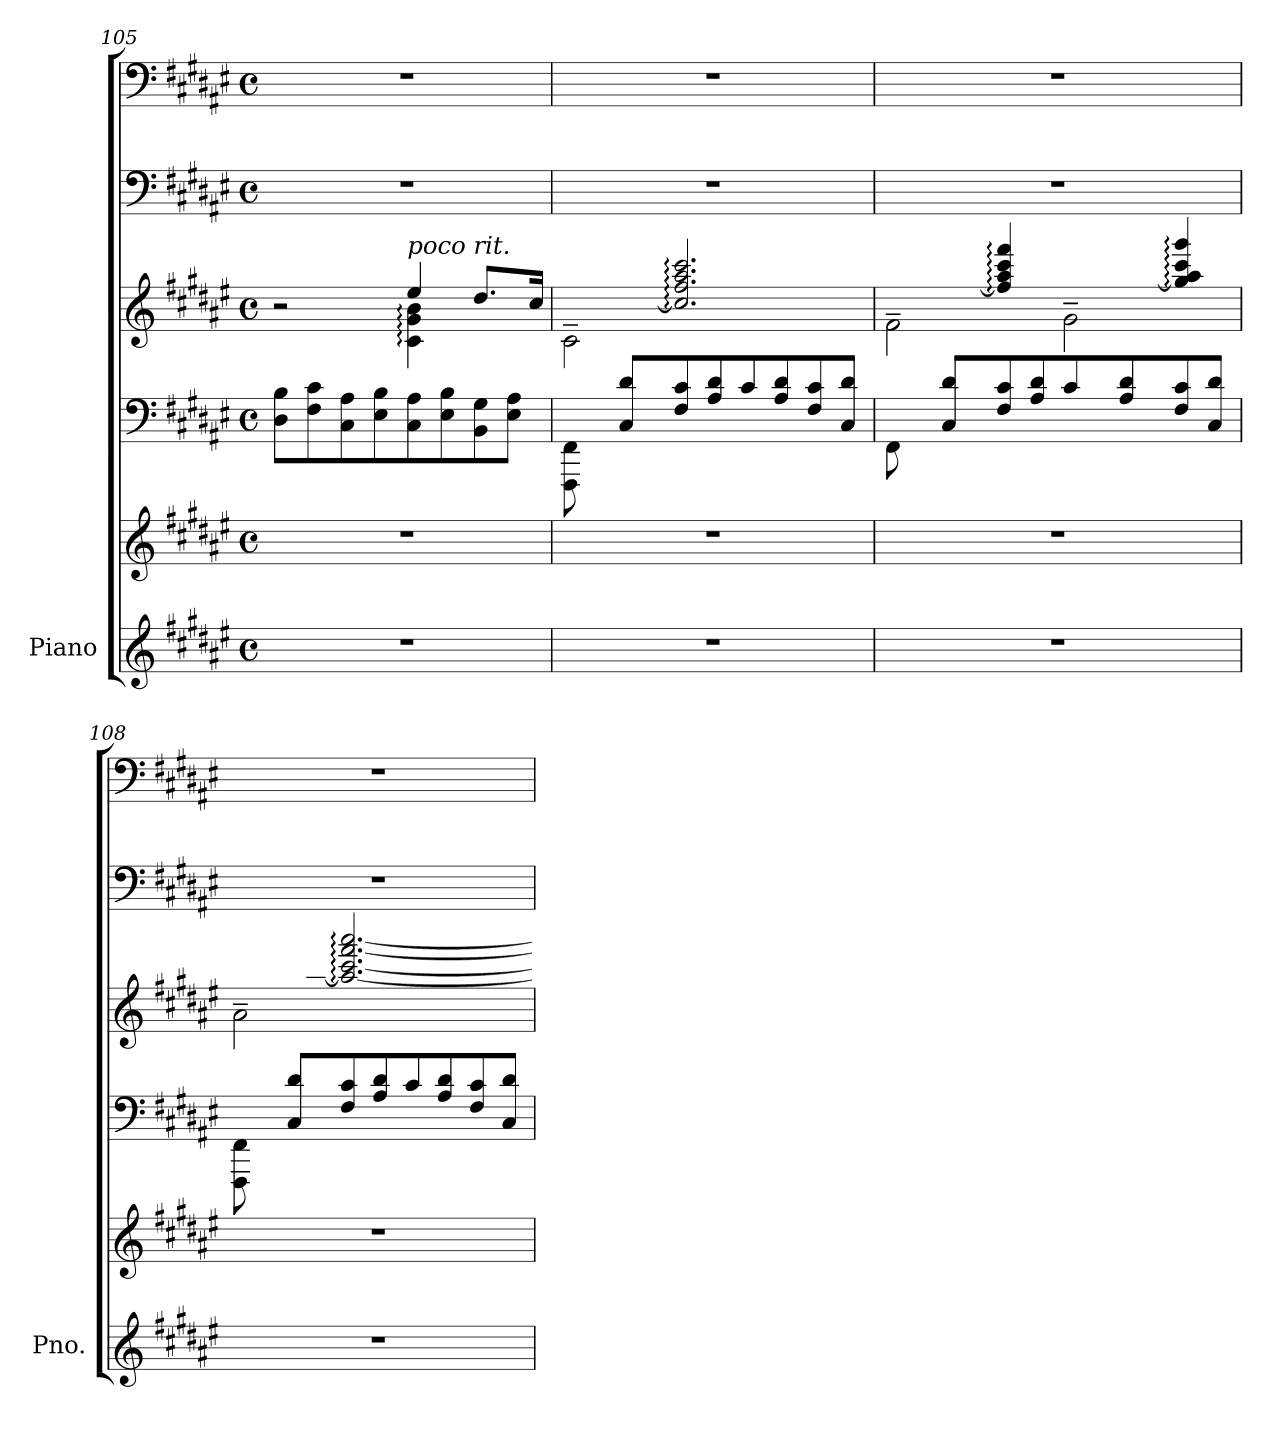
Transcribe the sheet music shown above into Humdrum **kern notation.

**kern	**kern	**kern	**kern	**kern	**kern
*part1	*part1	*part1	*part1	*part1	*part1
*staff6	*staff5	*staff4	*staff3	*staff2	*staff1
*I"Piano	*	*	*	*	*
*I'Pno.	*	*	*	*	*
*clefG2	*clefG2	*clefF4	*clefG2	*clefF4	*clefF4
*k[f#c#g#d#a#e#]	*k[f#c#g#d#a#e#]	*k[f#c#g#d#a#e#]	*k[f#c#g#d#a#e#]	*k[f#c#g#d#a#e#]	*k[f#c#g#d#a#e#]
*M4/4	*M4/4	*M4/4	*M4/4	*M4/4	*M4/4
*met(c)	*met(c)	*met(c)	*met(c)	*met(c)	*met(c)
=105	=105	=105	=105	=105	=105
*	*	*	*^	*	*
1r	1r	8D#\ 8B\L	2ryy	2r	1r	1r
.	.	8F#\ 8c#\	.	.	.	.
.	.	8C#\ 8A#\	.	.	.	.
.	.	8E#\ 8B\	.	.	.	.
!	!	!	!LO:TX:a:i:t=poco rit.	!	!	!
.	.	8C#\ 8A#\	4c#\: 4g#\: 4b\:	4ee#/	.	.
.	.	8E#\ 8B\	.	.	.	.
.	.	8BB\ 8G#\	4ryy	8.dd#/L	.	.
.	.	8E#\ 8A#\J	.	.	.	.
.	.	.	.	16cc#/Jk	.	.
=106	=106	=106	=106	=106	=106	=106
!	!	!	!	!LO:N:head=solid	!	!
1r	1r	8FFF#\ 8FF#\	2c#~\	16c#/LLyy	1r	1r
.	.	.	.	16f#/	.	.
.	.	8C#/ 8d#/L	.	16a#/	.	.
.	.	.	.	[16cc#/JJ	.	.
.	.	8F#/ 8c#/	.	2.cc#/]: 2.ff#/: 2.aa#/: 2.ccc#/:	.	.
.	.	8A#/ 8d#/	.	.	.	.
.	.	8c#/	2ryy	.	.	.
.	.	8A#/ 8d#/	.	.	.	.
.	.	8F#/ 8c#/	.	.	.	.
.	.	8C#/ 8d#/J	.	.	.	.
!!LO:LB:g=z
=107	=107	=107	=107	=107	=107	=107
!	!	!	!	!LO:N:head=solid	!	!
1r	1r	8FF#\	2f#~\	16f#/LLyy	1r	1r
.	.	.	.	16a#/	.	.
.	.	8C#/ 8d#/L	.	16cc#/	.	.
.	.	.	.	[16ff#/JJ	.	.
.	.	8F#/ 8c#/	.	4ff#/]: 4aa#/: 4ccc#/: 4fff#/:	.	.
.	.	8A#/ 8d#/	.	.	.	.
!	!	!	!	!LO:N:head=solid	!	!
.	.	8c#/	2g#~\	16g#/LLyy	.	.
.	.	.	.	16a#/	.	.
.	.	8A#/ 8d#/	.	16cc#/	.	.
.	.	.	.	[16gg#/JJ	.	.
.	.	8F#/ 8c#/	.	4gg#/]: 4aa#/: 4ccc#/: 4ggg#/:	.	.
.	.	8C#/ 8d#/J	.	.	.	.
=108	=108	=108	=108	=108	=108	=108
!	!	!	!	!LO:N:head=solid	!	!
1r	1r	8FFF#\ 8FF#\	2a#~\	16a#/LLyy	1r	1r
.	.	.	.	16cc#/	.	.
.	.	8C#/ 8d#/L	.	16ff#/	.	.
.	.	.	.	[16aa#/JJ	.	.
.	.	8F#/ 8c#/	.	2.aa#/_: [2.ccc#/: [2.fff#/: [2.aaa#/:	.	.
.	.	8A#/ 8d#/	.	.	.	.
.	.	8c#/	2ryy	.	.	.
.	.	8A#/ 8d#/	.	.	.	.
.	.	8F#/ 8c#/	.	.	.	.
.	.	8C#/ 8d#/J	.	.	.	.
*	*	*	*v	*v	*	*
=	=	=	=	=	=
*-	*-	*-	*-	*-	*-
